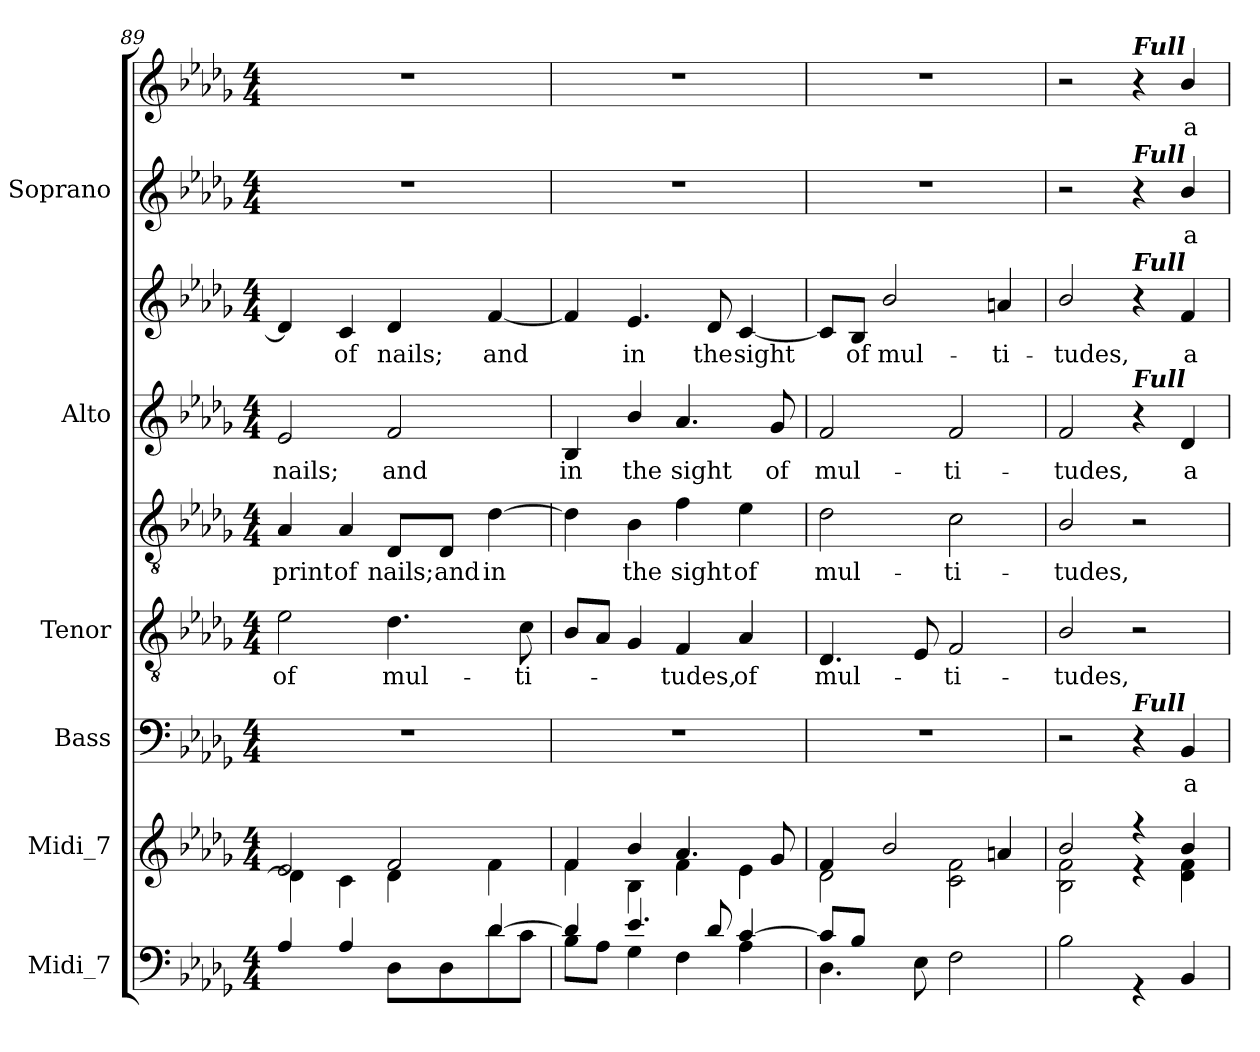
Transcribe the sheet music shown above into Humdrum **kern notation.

**kern	**kern	**kern	**text	**kern	**text	**kern	**text	**kern	**text	**kern	**text	**kern	**text	**kern	**text
*part6	*part5	*part4	*part4	*part3	*part3	*part3	*part3	*part2	*part2	*part2	*part2	*part1	*part1	*part1	*part1
*staff9	*staff8	*staff7	*staff7	*staff6	*staff6	*staff5	*staff5	*staff4	*staff4	*staff3	*staff3	*staff2	*staff2	*staff1	*staff1
*I"Midi_7	*I"Midi_7	*I"Bass	*	*I"Tenor	*	*	*	*I"Alto	*	*	*	*I"Soprano	*	*	*
*	*	*I'B	*	*I'T	*	*	*	*I'A	*	*	*	*I'S	*	*	*
*clefF4	*clefG2	*clefF4	*	*clefGv2	*	*clefGv2	*	*clefG2	*	*clefG2	*	*clefG2	*	*clefG2	*
*k[b-e-a-d-g-]	*k[b-e-a-d-g-]	*k[b-e-a-d-g-]	*	*k[b-e-a-d-g-]	*	*k[b-e-a-d-g-]	*	*k[b-e-a-d-g-]	*	*k[b-e-a-d-g-]	*	*k[b-e-a-d-g-]	*	*k[b-e-a-d-g-]	*
*D-:	*D-:	*D-:	*	*D-:	*	*D-:	*	*D-:	*	*D-:	*	*D-:	*	*D-:	*
*M4/4	*M4/4	*M4/4	*	*M4/4	*	*M4/4	*	*M4/4	*	*M4/4	*	*M4/4	*	*M4/4	*
=89	=89	=89	=89	=89	=89	=89	=89	=89	=89	=89	=89	=89	=89	=89	=89
*^	*^	*	*	*	*	*	*	*	*	*	*	*	*	*	*
!	!	!	!	!	!	!	!LO:LY:b	!	!LO:LY:b	!	!LO:LY:b	!	!	!	!	!	!
2ryy	4A-/	2e-/	4d-\]	1r	.	2e-	of	4A-	print	2e-	nails;	4d-]	.	1r	.	1r	.
!	!	!	!	!	!	!	!	!	!LO:LY:b	!	!	!	!LO:LY:b	!	!	!	!
.	4A-/	.	4c\	.	.	.	.	4A-	of	.	.	4c	of	.	.	.	.
!	!	!	!	!	!	!	!LO:LY:b	!	!LO:LY:b	!	!LO:LY:b	!	!LO:LY:b	!	!	!	!
4ryy	8D-\L	2f/	4d-\	.	.	4.d-	mul-	8D-/L	nails;	2f	and	4d-	nails;	.	.	.	.
!	!	!	!	!	!	!	!	!	!LO:LY:b	!	!	!	!	!	!	!	!
.	8D-\	.	.	.	.	.	.	8D-/J	and	.	.	.	.	.	.	.	.
!	!	!	!	!	!	!	!	!	!LO:LY:b	!	!	!	!LO:LY:b	!	!	!	!
[4d-/	8d-\	.	4f\	.	.	.	.	[4d-	in	.	.	[4f	and	.	.	.	.
!	!	!	!	!	!	!	!LO:LY:b	!	!	!	!	!	!	!	!	!	!
.	8c\J	.	.	.	.	8c	-ti-	.	.	.	.	.	.	.	.	.	.
=90	=90	=90	=90	=90	=90	=90	=90	=90	=90	=90	=90	=90	=90	=90	=90	=90	=90
!	!	!	!	!	!	!	!	!	!	!	!LO:LY:b	!	!	!	!	!	!
4d-/]	8B-\L	4f/	4f\	1r	.	8B-L	.	4d-]	.	4B-	in	4f]	.	1r	.	1r	.
.	8A-\J	.	.	.	.	8A-J	.	.	.	.	.	.	.	.	.	.	.
!	!	!	!	!	!	!	!	!	!LO:LY:b	!	!LO:LY:b	!	!LO:LY:b	!	!	!	!
4.e-/	4G-\	4b-/	4B-\	.	.	4G-	.	4B-	the	4b-/	the	4.e-	in	.	.	.	.
!	!	!	!	!	!	!	!LO:LY:b	!	!LO:LY:b	!	!LO:LY:b	!	!	!	!	!	!
.	4F\	4.a-/	4f\	.	.	4F	tudes,	4f	sight	4.a-	sight	.	.	.	.	.	.
!	!	!	!	!	!	!	!	!	!	!	!	!	!LO:LY:b	!	!	!	!
8d-/	.	.	.	.	.	.	.	.	.	.	.	8d-	the	.	.	.	.
!	!	!	!	!	!	!	!LO:LY:b	!	!LO:LY:b	!	!	!	!LO:LY:b	!	!	!	!
[4c/	4A-\	.	4e-\	.	.	4A-	of	4e-	of	.	.	[4c	sight	.	.	.	.
!	!	!	!	!	!	!	!	!	!	!	!LO:LY:b	!	!	!	!	!	!
.	.	8g-/	.	.	.	.	.	.	.	8g-	of	.	.	.	.	.	.
=91	=91	=91	=91	=91	=91	=91	=91	=91	=91	=91	=91	=91	=91	=91	=91	=91	=91
!	!	!	!	!	!	!	!LO:LY:b	!	!LO:LY:b	!	!LO:LY:b	!	!	!	!	!	!
8c/L]	4.D-\	4f/	2d-\	1r	.	4.D-	-mul-	2d-	mul-	2f	-mul-	8c/L]	.	1r	.	1r	.
!	!	!	!	!	!	!	!	!	!	!	!	!	!LO:LY:b	!	!	!	!
8B-/J	.	.	.	.	.	.	.	.	.	.	.	8B-/J	of	.	.	.	.
!	!	!	!	!	!	!	!	!	!	!	!	!	!LO:LY:b	!	!	!	!
4ryy	.	2b-/	.	.	.	.	.	.	.	.	.	2b-/	mul-	.	.	.	.
.	8E-\	.	.	.	.	8E-	.	.	.	.	.	.	.	.	.	.	.
!	!	!	!	!	!	!	!LO:LY:b	!	!LO:LY:b	!	!LO:LY:b	!	!	!	!	!	!
2ryy	2F\	.	2c\ 2f\	.	.	2F	ti-	2c	-ti-	2f	-ti-	.	.	.	.	.	.
!	!	!	!	!	!	!	!	!	!	!	!	!	!LO:LY:b	!	!	!	!
.	.	4an/	.	.	.	.	.	.	.	.	.	4an	-ti-	.	.	.	.
=92	=92	=92	=92	=92	=92	=92	=92	=92	=92	=92	=92	=92	=92	=92	=92	=92	=92
!	!	!	!	!	!	!	!LO:LY:b	!	!LO:LY:b	!	!LO:LY:b	!	!LO:LY:b	!	!	!	!
1ryy	2B-\	2b-/	2B-\ 2f\	2r	.	2B-/	tudes,	2B-/	-tudes,	2f	tudes,	2b-/	-tudes,	2r	.	2r	.
!	!	!	!	!	!	!	!	!	!	!	!	!	!	!	!	!LO:TX:a:Bi:t=Full	!
!	!	!	!	!	!	!	!	!	!	!	!	!	!	!LO:TX:a:Bi:t=Full	!	!	!
!	!	!	!	!	!	!	!	!	!	!	!	!LO:TX:a:Bi:t=Full	!	!	!	!	!
!	!	!	!	!	!	!	!	!	!	!LO:TX:a:Bi:t=Full	!	!	!	!	!	!	!
!	!	!	!	!LO:TX:a:Bi:t=Full	!	!	!	!	!	!	!	!	!	!	!	!	!
.	4r	4r	4r	4r	.	2r	.	2r	.	4r	.	4r	.	4r	.	4r	.
!	!	!	!	!	!LO:LY:b	!	!	!	!	!	!LO:LY:b	!	!LO:LY:b	!	!LO:LY:b	!	!LO:LY:b
.	4BB-/	4b-/	4d-\ 4f\	4BB-	a	.	.	.	.	4d-	a	4f	a	4b-/	a	4b-/	a
*v	*v	*	*	*	*	*	*	*	*	*	*	*	*	*	*	*	*
*	*v	*v	*	*	*	*	*	*	*	*	*	*	*	*	*	*
=	=	=	=	=	=	=	=	=	=	=	=	=	=	=	=
*-	*-	*-	*-	*-	*-	*-	*-	*-	*-	*-	*-	*-	*-	*-	*-
